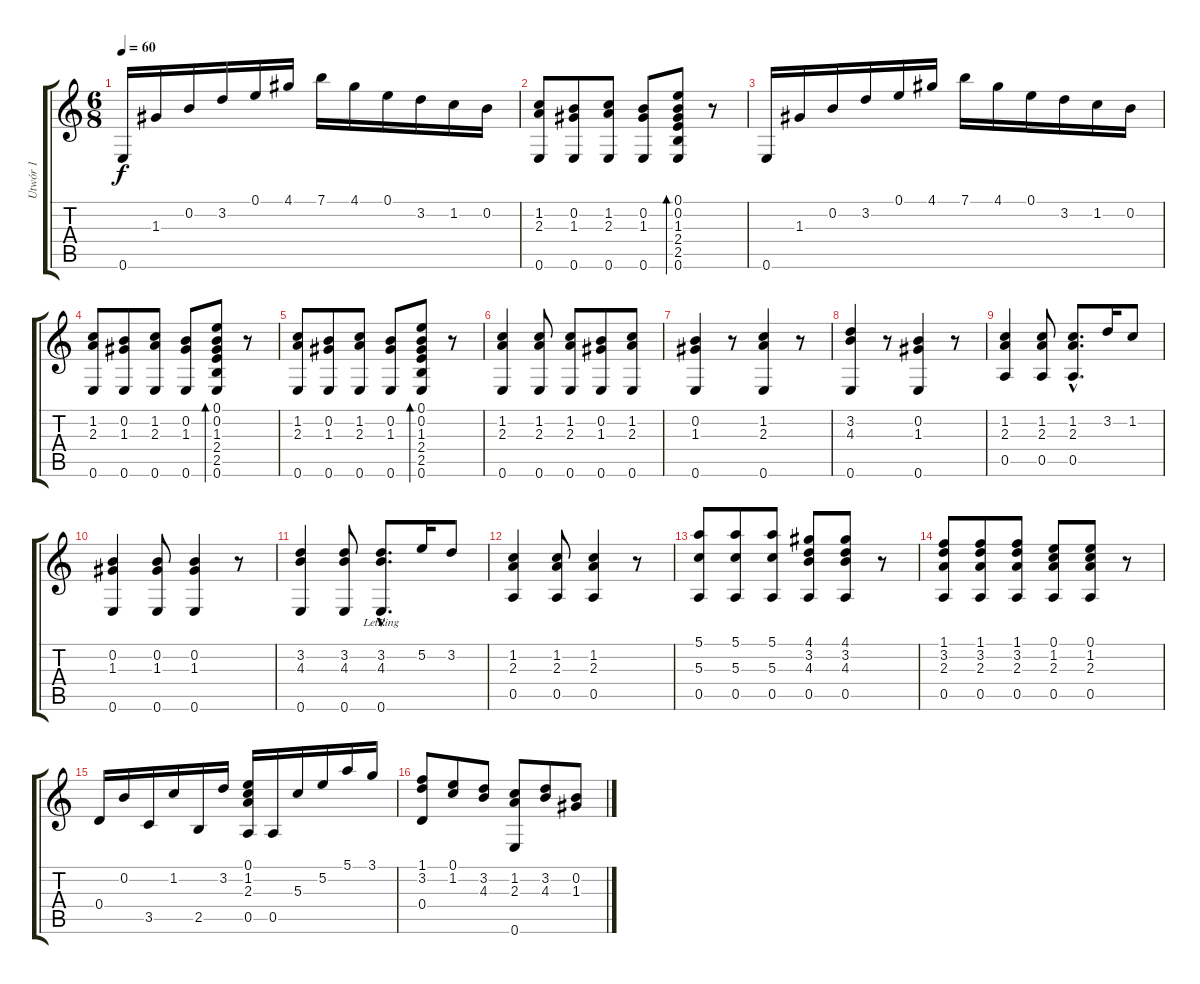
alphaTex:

\track ("Utwór 1" "Utwór 1") {instrument acousticguitarnylon}
\staff {score tabs}
\tuning (E4 B3 G3 D3 A2 E2) {hide}
\ts (6 8)
\tempo 60
\clef g2
\ks c
0.6.16{dy f} 1.3.16 0.2.16 3.2.16 0.1.16 4.1.16 7.1.16 4.1.16 0.1.16 3.2.16 1.2.16 0.2.16 |
(1.2 2.3 0.6).8 (0.2 1.3 0.6).8 (1.2 2.3 0.6).8 (0.2 1.3 0.6).8 (0.1 0.2 1.3 2.4 2.5 0.6).8{bd 120} r.8 |
0.6.16 1.3.16 0.2.16 3.2.16 0.1.16 4.1.16 7.1.16 4.1.16 0.1.16 3.2.16 1.2.16 0.2.16 |
(1.2 2.3 0.6).8 (0.2 1.3 0.6).8 (1.2 2.3 0.6).8 (0.2 1.3 0.6).8 (0.1 0.2 1.3 2.4 2.5 0.6).8{bd 30} r.8 |
(1.2 2.3 0.6).8 (0.2 1.3 0.6).8 (1.2 2.3 0.6).8 (0.2 1.3 0.6).8 (0.1 0.2 1.3 2.4 2.5 0.6).8{bd 30} r.8 |
(1.2 2.3 0.6).4 (1.2 2.3 0.6).8 (1.2 2.3 0.6).8 (0.2 1.3 0.6).8 (1.2 2.3 0.6).8 |
(0.2 1.3 0.6).4 r.8 (1.2 2.3 0.6).4 r.8 |
(3.2 4.3 0.6).4 r.8 (0.2 1.3 0.6).4 r.8 |
(1.2 2.3 0.5).4 (1.2 2.3 0.5).8 (1.2{hac} 2.3{hac} 0.5{hac}).8{d} 3.2.16 1.2.8 |
(0.2 1.3 0.6).4 (0.2 1.3 0.6).8 (0.2 1.3 0.6).4 r.8 |
(3.2 4.3 0.6).4 (3.2 4.3 0.6).8 (3.2{hac} 4.3{hac} 0.6{hac lr}).8{d} 5.2.16 3.2.8 |
(1.2 2.3 0.5).4 (1.2 2.3 0.5).8 (1.2 2.3 0.5).4 r.8 |
(5.1 5.3 0.5).8 (5.1 5.3 0.5).8 (5.1 5.3 0.5).8 (4.1 3.2 4.3 0.5).8 (4.1 3.2 4.3 0.5).8 r.8 |
(1.1 3.2 2.3 0.5).8 (1.1 3.2 2.3 0.5).8 (1.1 3.2 2.3 0.5).8 (0.1 1.2 2.3 0.5).8 (0.1 1.2 2.3 0.5).8 r.8 |
0.4.16 0.2.16 3.5.16 1.2.16 2.5.16 3.2.16 (0.1 1.2 2.3 0.5).16 0.5.16 5.3.16 5.2.16 5.1.16 3.1.16 |
(1.1 3.2 0.4).8 (0.1 1.2).8 (3.2 4.3).8 (1.2 2.3 0.6).8 (3.2 4.3).8 (0.2 1.3).8
